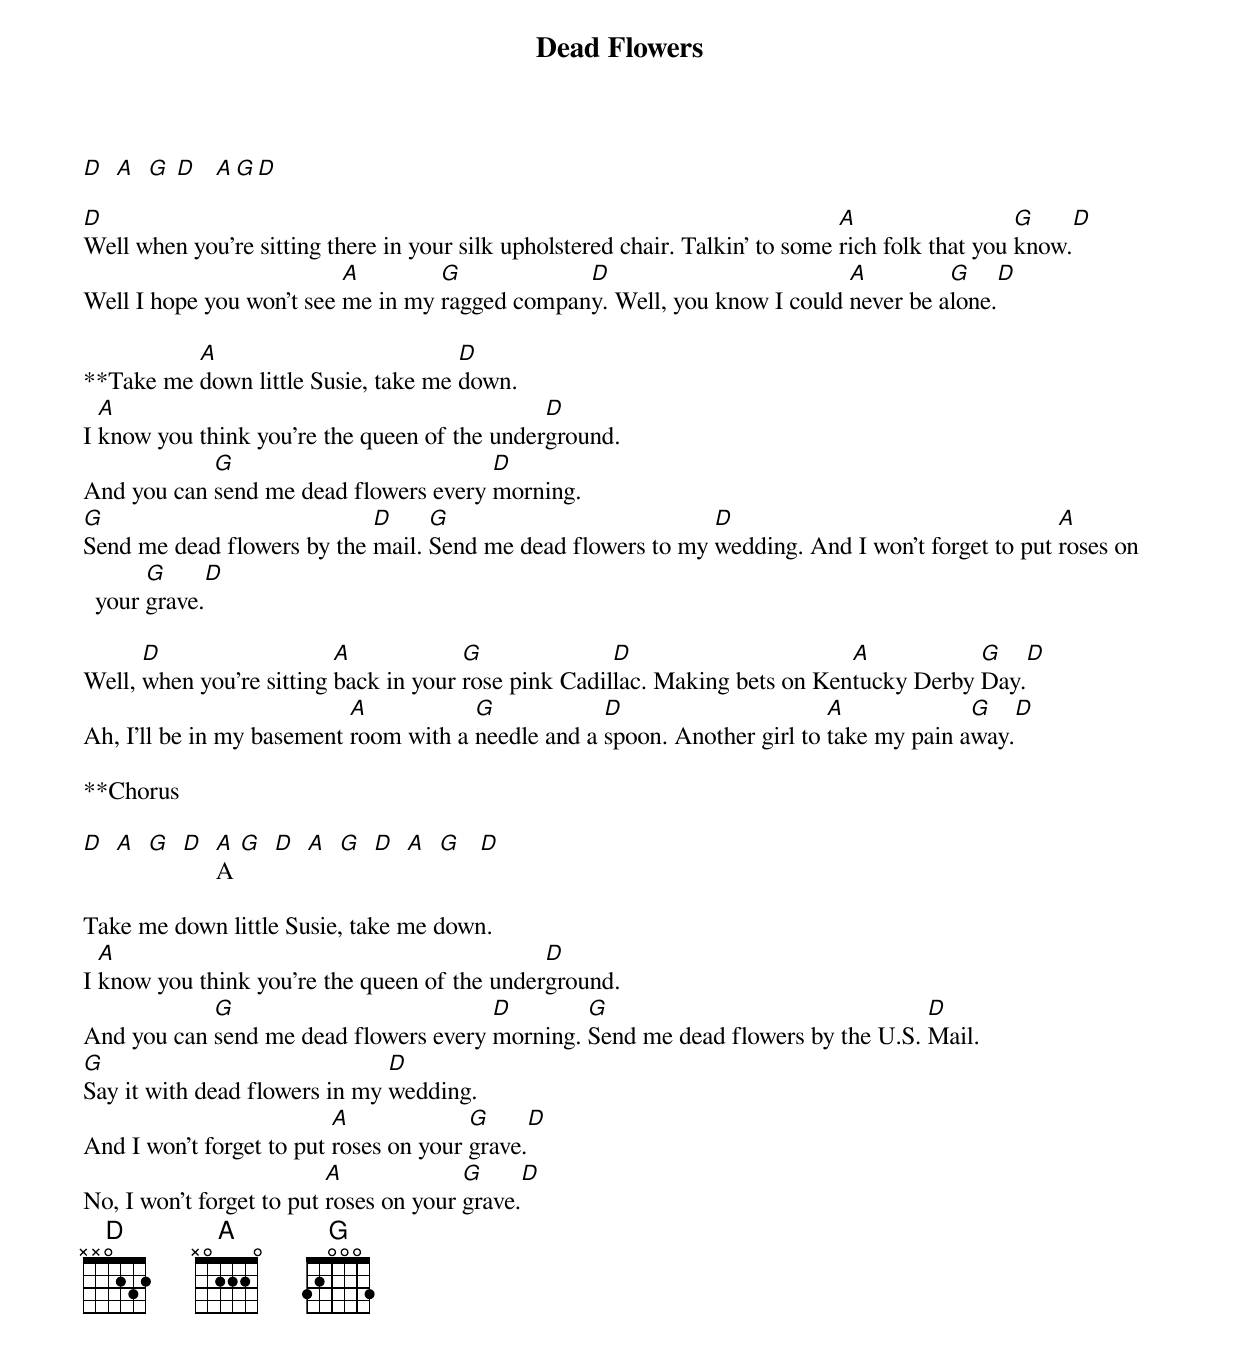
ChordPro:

{title:Dead Flowers}
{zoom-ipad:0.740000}

[D]  [A]  [G] [D]   [A][G][D]

[D]Well when you're sitting there in your silk upholstered chair. Talkin' to some [A]rich folk that you [G]know.[D]
Well I hope you won't see [A]me in my [G]ragged compan[D]y. Well, you know I could [A]never be a[G]lone.[D]

**Take me [A]down little Susie, take me [D]down.
I [A]know you think you're the queen of the under[D]ground.
And you can [G]send me dead flowers every [D]morning.
[G]Send me dead flowers by the [D]mail. [G]Send me dead flowers to my [D]wedding. And I won't forget to put [A]roses on your [G]grave.[D]

Well, [D]when you're sitting [A]back in your [G]rose pink Cadil[D]lac. Making bets on Ken[A]tucky Derby [G]Day.[D]
Ah, I'll be in my basement [A]room with a [G]needle and a [D]spoon. Another girl to [A]take my pain a[G]way.[D]

**Chorus

[D]  [A]  [G]  [D]  [A]A [G]  [D]  [A]  [G]  [D]  [A]  [G]   [D]

Take me down little Susie, take me down.
I [A]know you think you're the queen of the under[D]ground.
And you can [G]send me dead flowers every [D]morning. [G]Send me dead flowers by the U.S. [D]Mail.
[G]Say it with dead flowers in my [D]wedding.
And I won't forget to put [A]roses on your [G]grave.[D]
No, I won't forget to put [A]roses on your [G]grave.[D]
